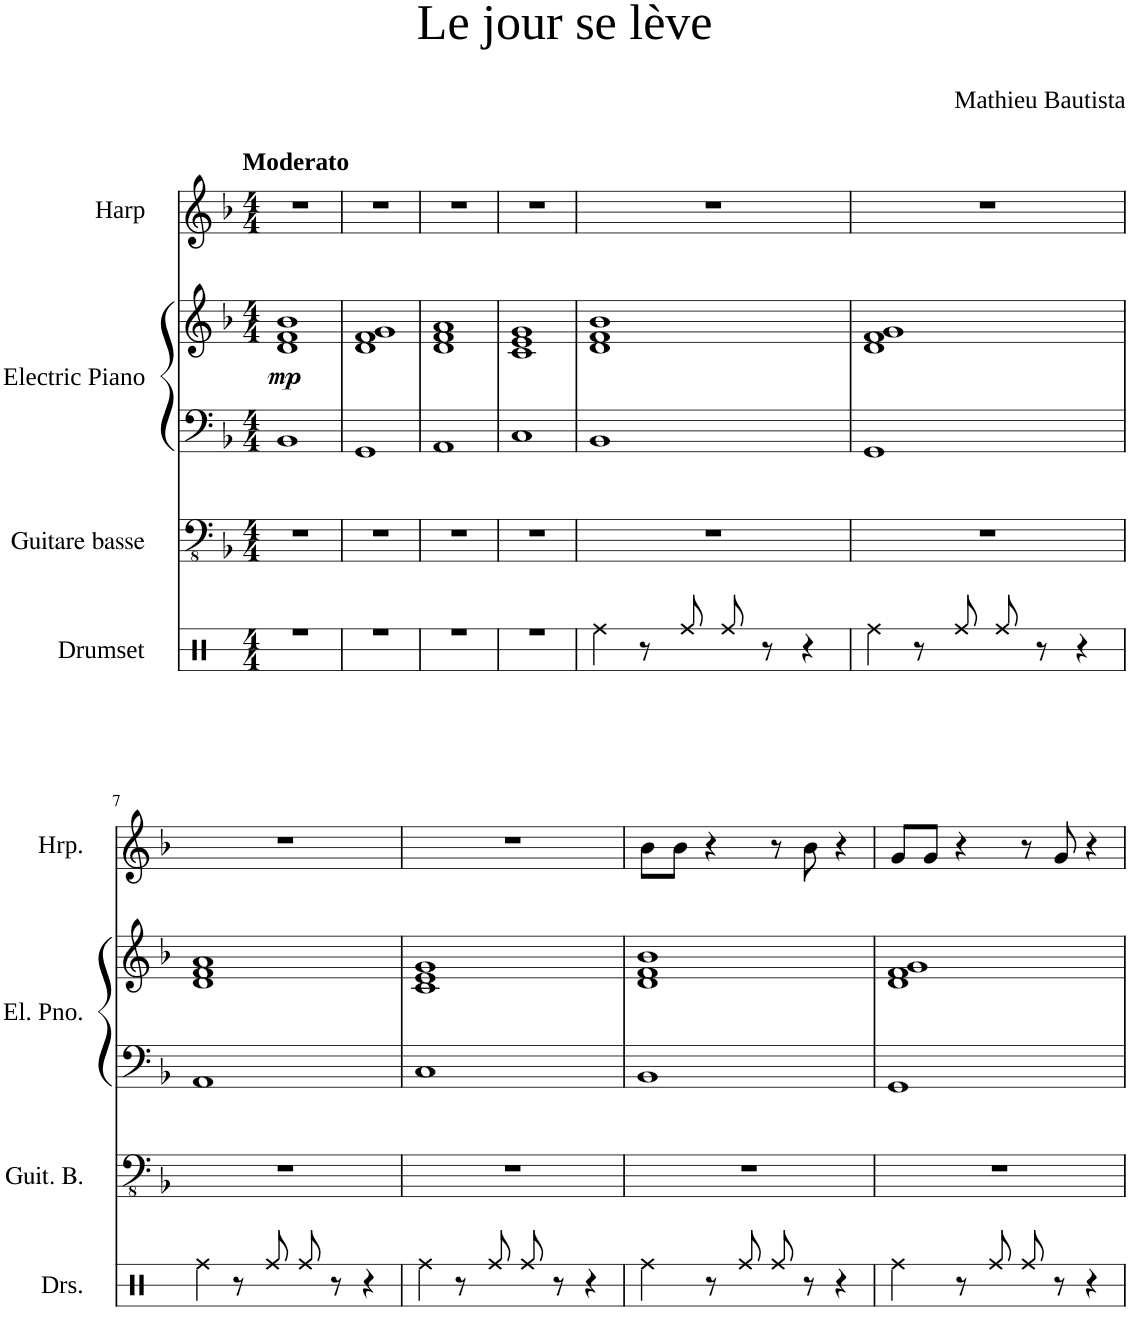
**kern	**kern	**kern	**kern	**dynam	**kern
*part4	*part3	*part2	*part2	*part2	*part1
*staff5	*staff4	*staff3	*staff2	*staff2/3	*staff1
*I"Drumset	*I"Guitare basse	*I"Electric Piano	*	*	*I"Harp
*I'Drs.	*I'Guit. B.	*I'El. Pno.	*	*	*I'Hrp.
*stria3	*	*	*	*	*
*clefX	*clefFv4	*clefF4	*clefG2	*	*clefG2
*k[]	*k[b-]	*k[b-]	*k[b-]	*	*k[b-]
*M4/4	*M4/4	*M4/4	*M4/4	*	*M4/4
=1	=1	=1	=1	=1	=1
!	!	!	!	!	!LO:TX:a:B:t=Moderato
!	!	!	!	!LO:DY:b	!
1r	1r	1BB-	1d 1f 1b-	mp	1r
=2	=2	=2	=2	=2	=2
1r	1r	1GG	1d 1f 1g	.	1r
=3	=3	=3	=3	=3	=3
1r	1r	1AA	1d 1f 1a	.	1r
=4	=4	=4	=4	=4	=4
1r	1r	1C	1c 1e 1g	.	1r
=5	=5	=5	=5	=5	=5
4Rdd\	1r	1BB-	1d 1f 1b-	.	1r
8r	.	.	.	.	.
8Rdd/	.	.	.	.	.
8Rdd/	.	.	.	.	.
8r	.	.	.	.	.
4r	.	.	.	.	.
=6	=6	=6	=6	=6	=6
4Rdd\	1r	1GG	1d 1f 1g	.	1r
8r	.	.	.	.	.
8Rdd/	.	.	.	.	.
8Rdd/	.	.	.	.	.
8r	.	.	.	.	.
4r	.	.	.	.	.
!!LO:LB:g=z
=7	=7	=7	=7	=7	=7
4Rdd\	1r	1AA	1d 1f 1a	.	1r
8r	.	.	.	.	.
8Rdd/	.	.	.	.	.
8Rdd/	.	.	.	.	.
8r	.	.	.	.	.
4r	.	.	.	.	.
=8	=8	=8	=8	=8	=8
4Rdd\	1r	1C	1c 1e 1g	.	1r
8r	.	.	.	.	.
8Rdd/	.	.	.	.	.
8Rdd/	.	.	.	.	.
8r	.	.	.	.	.
4r	.	.	.	.	.
=9	=9	=9	=9	=9	=9
4Rdd\	1r	1BB-	1d 1f 1b-	.	8b-\L
.	.	.	.	.	8b-\J
8r	.	.	.	.	4r
8Rdd/	.	.	.	.	.
8Rdd/	.	.	.	.	8r
8r	.	.	.	.	8b-\
4r	.	.	.	.	4r
=10	=10	=10	=10	=10	=10
4Rdd\	1r	1GG	1d 1f 1g	.	8g/L
.	.	.	.	.	8g/J
8r	.	.	.	.	4r
8Rdd/	.	.	.	.	.
8Rdd/	.	.	.	.	8r
8r	.	.	.	.	8g/
4r	.	.	.	.	4r
=	=	=	=	=	=
*-	*-	*-	*-	*-	*-
